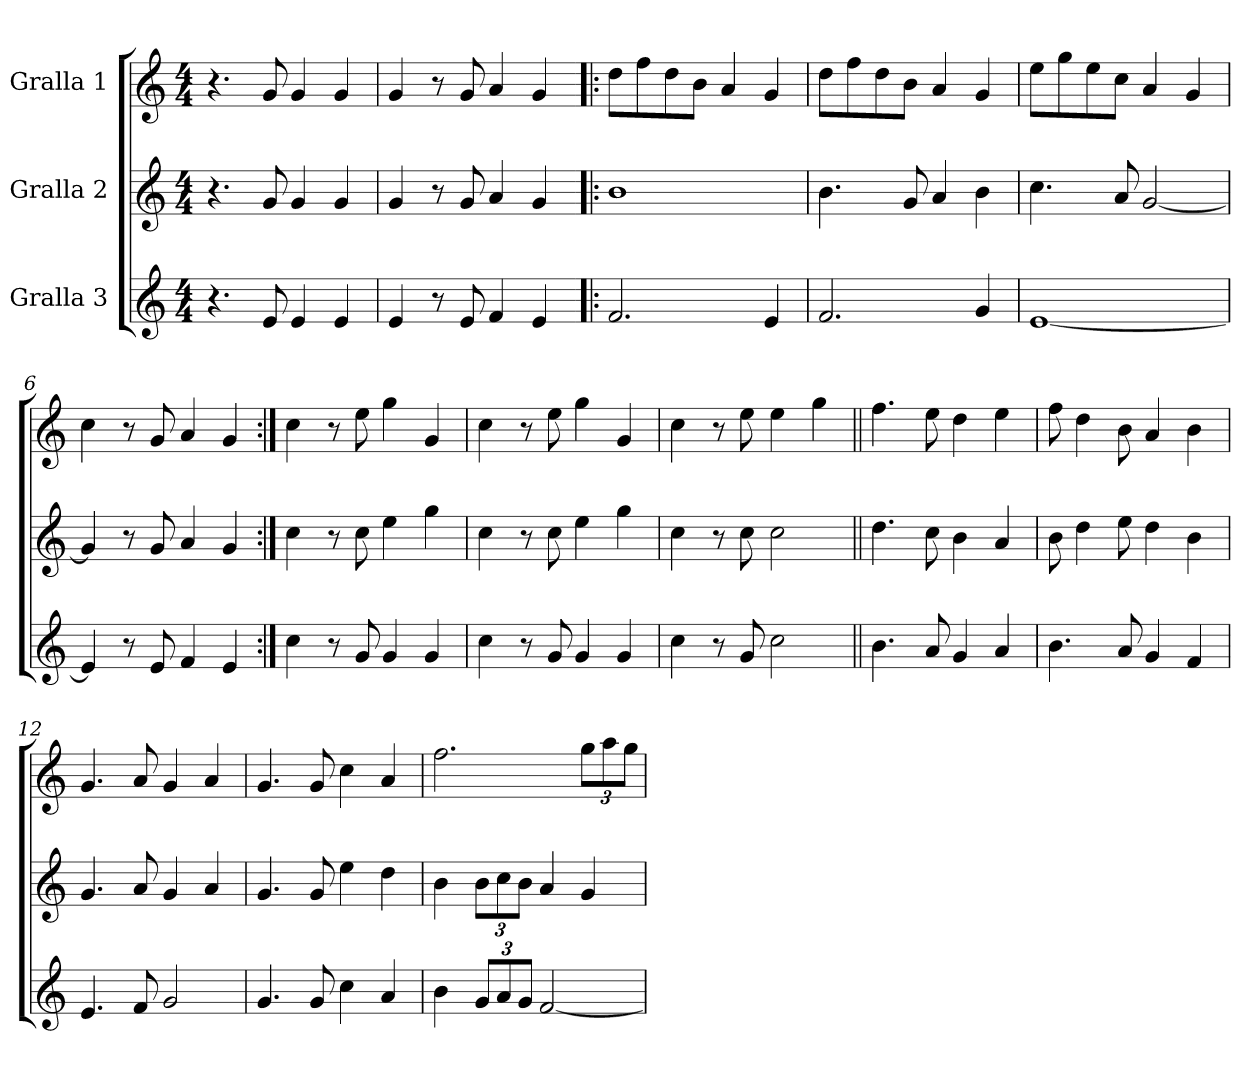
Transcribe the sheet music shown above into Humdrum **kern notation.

**kern	**kern	**kern
*part3	*part2	*part1
*staff3	*staff2	*staff1
*I"Gralla 3	*I"Gralla 2	*I"Gralla 1
*clefG2	*clefG2	*clefG2
*k[]	*k[]	*k[]
*M4/4	*M4/4	*M4/4
=1	=1	=1
4.r	4.r	4.r
8e/	8g/	8g/
4e/	4g/	4g/
4e/	4g/	4g/
=2	=2	=2
4e/	4g/	4g/
8r	8r	8r
8e/	8g/	8g/
4f/	4a/	4a/
4e/	4g/	4g/
=3!|:	=3!|:	=3!|:
2.f/	1b	8dd\L
.	.	8ff\
.	.	8dd\
.	.	8b\J
.	.	4a/
4e/	.	4g/
=4	=4	=4
2.f/	4.b\	8dd\L
.	.	8ff\
.	.	8dd\
.	8g/	8b\J
.	4a/	4a/
4g/	4b\	4g/
=5	=5	=5
[1e	4.cc\	8ee\L
.	.	8gg\
.	.	8ee\
.	8a/	8cc\J
.	[2g/	4a/
.	.	4g/
=6	=6	=6
4e/]	4g/]	4cc\
8r	8r	8r
8e/	8g/	8g/
4f/	4a/	4a/
4e/	4g/	4g/
!!LO:LB:g=z
=7:|!	=7:|!	=7:|!
4cc\	4cc\	4cc\
8r	8r	8r
8g/	8cc\	8ee\
4g/	4ee\	4gg\
4g/	4gg\	4g/
=8	=8	=8
4cc\	4cc\	4cc\
8r	8r	8r
8g/	8cc\	8ee\
4g/	4ee\	4gg\
4g/	4gg\	4g/
=9	=9	=9
4cc\	4cc\	4cc\
8r	8r	8r
8g/	8cc\	8ee\
2cc\	2cc\	4ee\
.	.	4gg\
=10||	=10||	=10||
4.b\	4.dd\	4.ff\
8a/	8cc\	8ee\
4g/	4b\	4dd\
4a/	4a/	4ee\
=11	=11	=11
4.b\	8b\	8ff\
.	4dd\	4dd\
8a/	8ee\	8b\
4g/	4dd\	4a/
4f/	4b\	4b\
=12	=12	=12
4.e/	4.g/	4.g/
8f/	8a/	8a/
2g/	4g/	4g/
.	4a/	4a/
=13	=13	=13
4.g/	4.g/	4.g/
8g/	8g/	8g/
4cc\	4ee\	4cc\
4a/	4dd\	4a/
!!LO:LB:g=z
=14	=14	=14
4b\	4b\	2.ff\
*Xbrackettup	*Xbrackettup	*
12g/L	12b\L	.
12a/	12cc\	.
12g/J	12b\J	.
[2f/	4a/	.
*	*	*Xbrackettup
.	4g/	12gg\L
.	.	12aa\
.	.	12gg\J
=	=	=
*-	*-	*-
